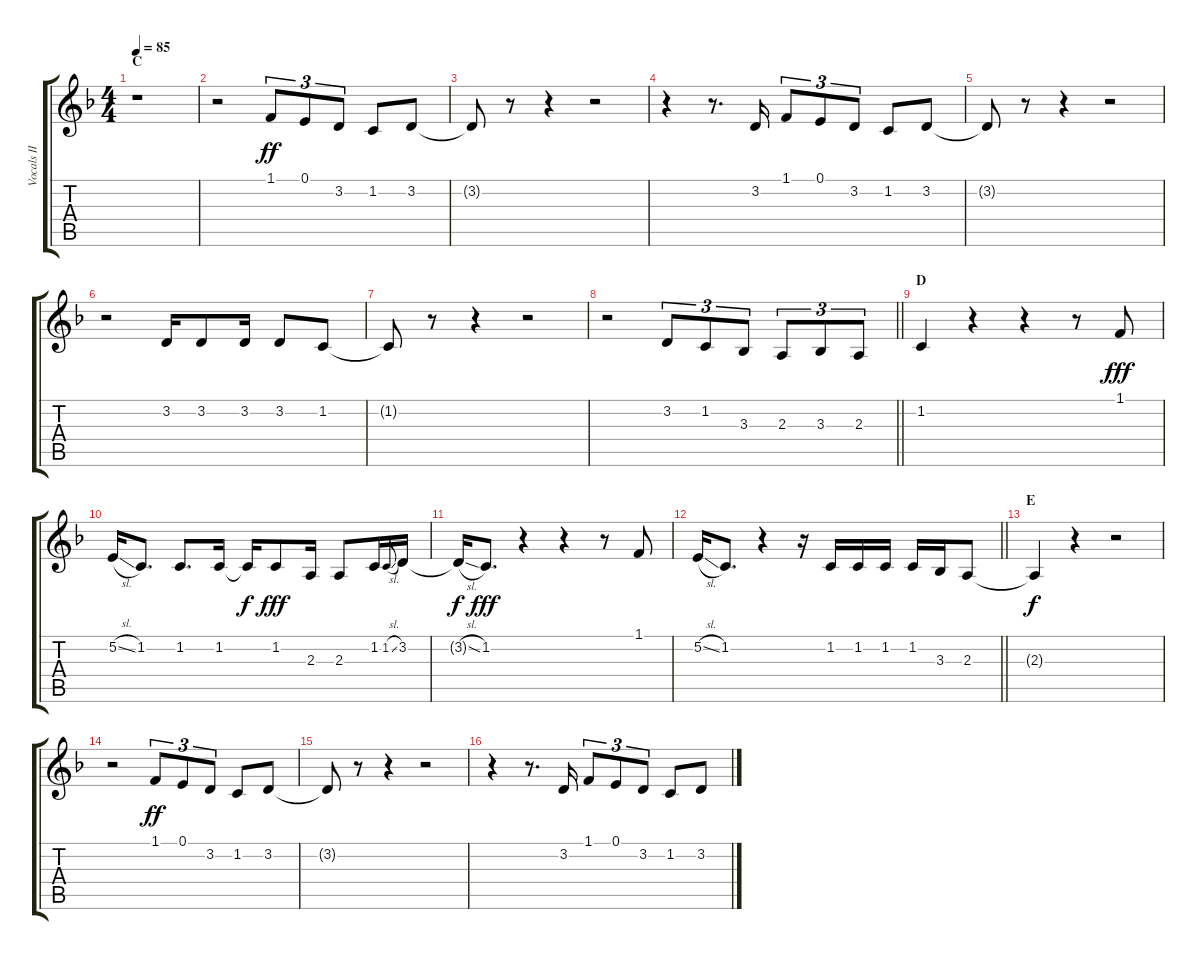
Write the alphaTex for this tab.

\track ("Vocals II" "Vocals II") {instrument voiceoohs}
\staff {score tabs}
\tuning (E4 B3 G3 D3 A2 E2) {hide}
\ts (4 4)
\section ("" "C")
\tempo 85
\clef g2
\ks f
r.1{dy fff} |
r.2 1.1.8{tu (3 2) dy ff} 0.1.8{tu (3 2)} 3.2.8{tu (3 2)} 1.2.8 3.2.8 |
3.2{t}.8 r.8 r.4 r.2 |
r.4 r.8{d} 3.2.16 1.1.8{tu (3 2)} 0.1.8{tu (3 2)} 3.2.8{tu (3 2)} 1.2.8 3.2.8 |
3.2{t}.8 r.8 r.4 r.2 |
r.2 3.2.16 3.2.8 3.2.16 3.2.8 1.2.8 |
1.2{t}.8 r.8 r.4 r.2 |
\barLineRight lightlight
r.2 3.2.8{tu (3 2)} 1.2.8{tu (3 2)} 3.3.8{tu (3 2)} 2.3.8{tu (3 2)} 3.3.8{tu (3 2)} 2.3.8{tu (3 2)} |
\section ("" "D")
1.2.4 r.4 r.4 r.8 1.1.8{dy fff} |
5.2{sl}.16 1.2.8{d} 1.2.8{d} 1.2.16 1.2{t}.16{dy f} 1.2.8{dy fff} 2.3.16 2.3.8 1.2.16 1.2{sl}.8{gr onbeat} 3.2.16 |
3.2{sl t}.16{dy f} 1.2.8{d dy fff} r.4 r.4 r.8 1.1.8 |
\barLineRight lightlight
5.2{sl}.16 1.2.8{d} r.4 r.16 1.2.16 1.2.16 1.2.16 1.2.16 3.3.16 2.3.8 |
\section ("" "E")
2.3{t}.4{dy f} r.4 r.2 |
r.2 1.1.8{tu (3 2) dy ff} 0.1.8{tu (3 2)} 3.2.8{tu (3 2)} 1.2.8 3.2.8 |
3.2{t}.8 r.8 r.4 r.2 |
r.4 r.8{d} 3.2.16 1.1.8{tu (3 2)} 0.1.8{tu (3 2)} 3.2.8{tu (3 2)} 1.2.8 3.2.8
